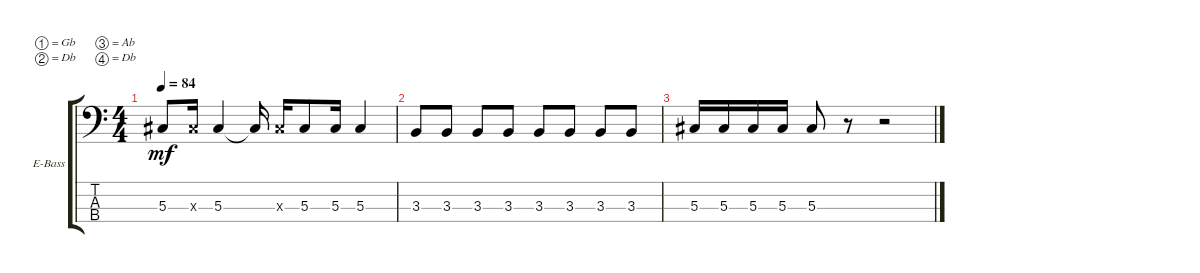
\defaultSystemsLayout 4
\bracketExtendMode groupsimilarinstruments
\firstSystemTrackNameOrientation horizontal
\otherSystemsTrackNameOrientation horizontal
\track ("Electric Bass" "E-Bass") {instrument electricbassfinger}
\staff {score tabs}
\tuning (Gb2 Db2 Ab1 Db1)
\ts (4 4)
\tempo 84
\clef f4
\ks c
5.3.8{dy mf} 5.3{x}.16 5.3.4 5.3{t}.16 5.3{x}.16 5.3.8 5.3.16 5.3.4 |
3.3.8 3.3.8 3.3.8 3.3.8 3.3.8 3.3.8 3.3.8 3.3.8 |
5.3.16 5.3.16 5.3.16 5.3.16 5.3.8 r.8 r.2
